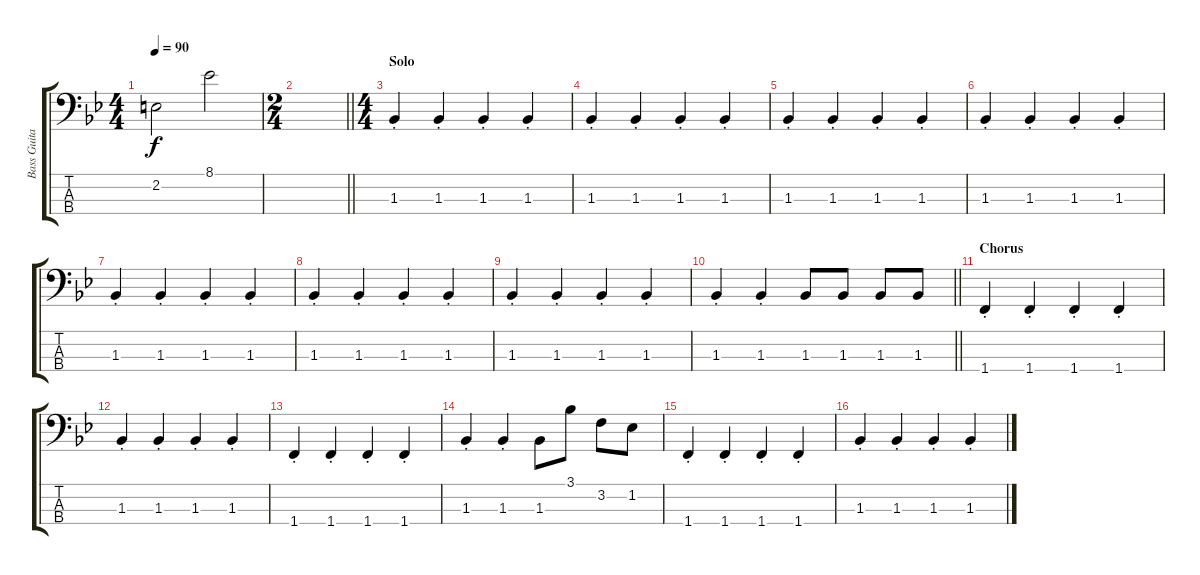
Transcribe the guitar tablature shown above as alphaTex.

\track ("Bass Guitar" "Bass Guita") {instrument electricbassfinger}
\staff {score tabs}
\tuning (G2 D2 A1 E1) {hide}
\ts (4 4)
\tempo 90
\clef f4
\ks bb
2.2.2{dy f} 8.1.2 |
\ts (2 4)
\barLineRight lightlight
|
\ts (4 4)
\section ("" "Solo")
1.3{st}.4 1.3{st}.4 1.3{st}.4 1.3{st}.4 |
1.3{st}.4 1.3{st}.4 1.3{st}.4 1.3{st}.4 |
1.3{st}.4 1.3{st}.4 1.3{st}.4 1.3{st}.4 |
1.3{st}.4 1.3{st}.4 1.3{st}.4 1.3{st}.4 |
1.3{st}.4 1.3{st}.4 1.3{st}.4 1.3{st}.4 |
1.3{st}.4 1.3{st}.4 1.3{st}.4 1.3{st}.4 |
1.3{st}.4 1.3{st}.4 1.3{st}.4 1.3{st}.4 |
\barLineRight lightlight
1.3{st}.4 1.3{st}.4 1.3.8 1.3.8 1.3.8 1.3.8 |
\section ("" "Chorus")
1.4{st}.4 1.4{st}.4 1.4{st}.4 1.4{st}.4 |
1.3{st}.4 1.3{st}.4 1.3{st}.4 1.3{st}.4 |
1.4{st}.4 1.4{st}.4 1.4{st}.4 1.4{st}.4 |
1.3{st}.4 1.3{st}.4 1.3.8 3.1.8 3.2.8 1.2.8 |
1.4{st}.4 1.4{st}.4 1.4{st}.4 1.4{st}.4 |
1.3{st}.4 1.3{st}.4 1.3{st}.4 1.3{st}.4
